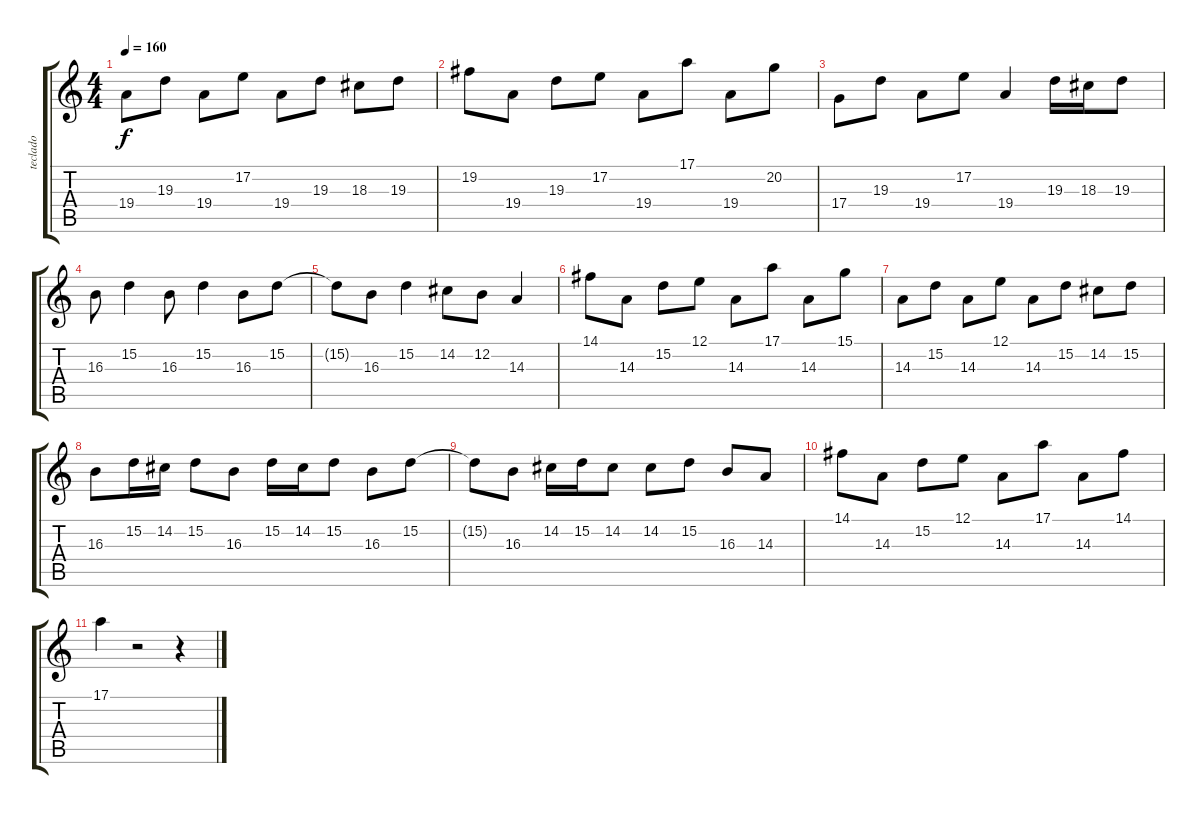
\track ("teclado" "teclado") {instrument stringensemble1}
\staff {score tabs}
\tuning (E4 B3 G3 D3 A2 E2) {hide}
\ts (4 4)
\tempo 160
\clef g2
\ks c
19.4.8{dy f} 19.3.8 19.4.8 17.2.8 19.4.8 19.3.8 18.3.8 19.3.8 |
19.2.8 19.4.8 19.3.8 17.2.8 19.4.8 17.1.8 19.4.8 20.2.8 |
17.4.8 19.3.8 19.4.8 17.2.8 19.4.4 19.3.16 18.3.16 19.3.8 |
16.3.8 15.2.4 16.3.8 15.2.4 16.3.8 15.2.8 |
15.2{t}.8 16.3.8 15.2.4 14.2.8 12.2.8 14.3.4 |
14.1.8 14.3.8 15.2.8 12.1.8 14.3.8 17.1.8 14.3.8 15.1.8 |
14.3.8 15.2.8 14.3.8 12.1.8 14.3.8 15.2.8 14.2.8 15.2.8 |
16.3.8 15.2.16 14.2.16 15.2.8 16.3.8 15.2.16 14.2.16 15.2.8 16.3.8 15.2.8 |
15.2{t}.8 16.3.8 14.2.16 15.2.16 14.2.8 14.2.8 15.2.8 16.3.8 14.3.8 |
14.1.8 14.3.8 15.2.8 12.1.8 14.3.8 17.1.8 14.3.8 14.1.8 |
17.1.4 r.2 r.4
